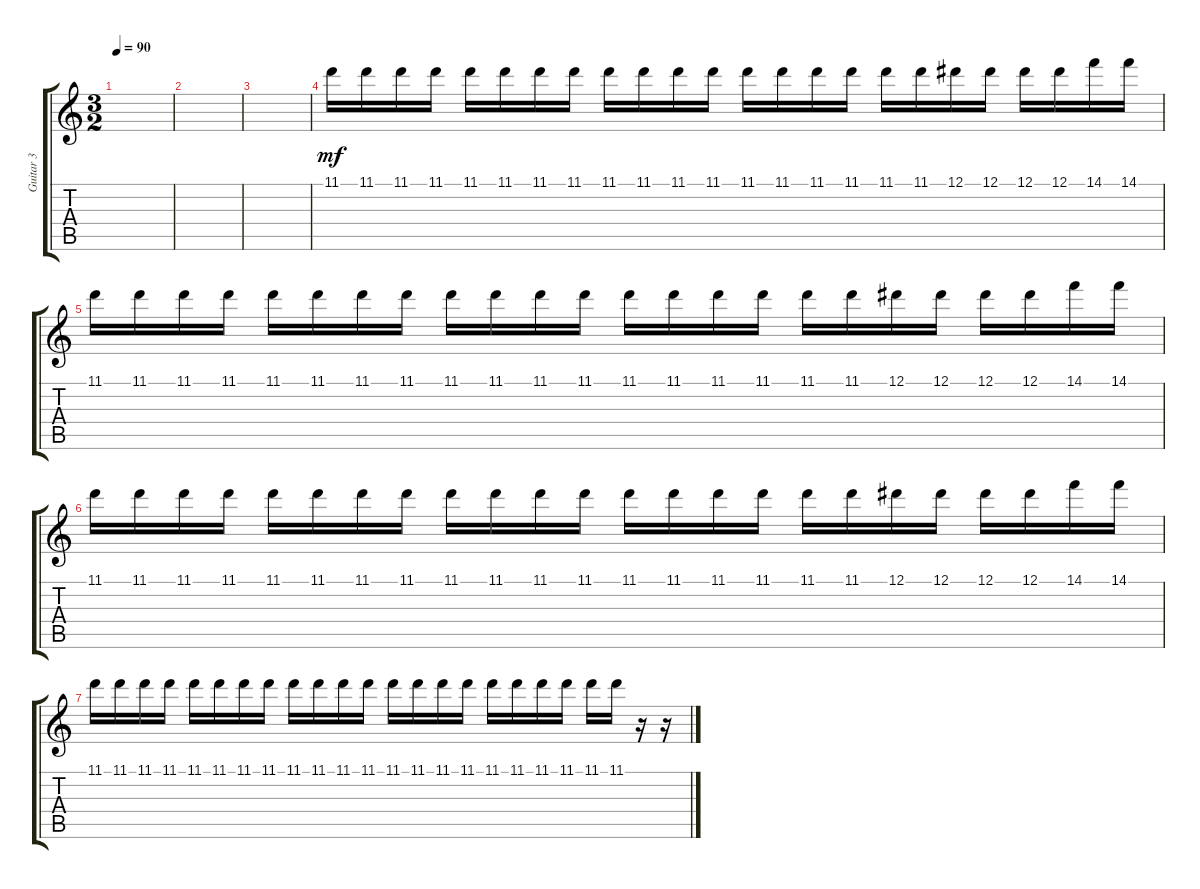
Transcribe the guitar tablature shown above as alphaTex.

\track ("Guitar 3" "Guitar 3") {instrument overdrivenguitar}
\staff {score tabs}
\tuning (Eb4 Bb3 Gb3 Db3 Ab2 Eb2) {hide}
\ts (3 2)
\tempo 90
\clef g2
\ks c
|
|
|
11.1.16{dy mf instrument overdrivenguitar} 11.1.16 11.1.16 11.1.16 11.1.16 11.1.16 11.1.16 11.1.16 11.1.16 11.1.16 11.1.16 11.1.16 11.1.16 11.1.16 11.1.16 11.1.16 11.1.16 11.1.16 12.1.16 12.1.16 12.1.16 12.1.16 14.1.16 14.1.16 |
11.1.16 11.1.16 11.1.16 11.1.16 11.1.16 11.1.16 11.1.16 11.1.16 11.1.16 11.1.16 11.1.16 11.1.16 11.1.16 11.1.16 11.1.16 11.1.16 11.1.16 11.1.16 12.1.16 12.1.16 12.1.16 12.1.16 14.1.16 14.1.16 |
11.1.16 11.1.16 11.1.16 11.1.16 11.1.16 11.1.16 11.1.16 11.1.16 11.1.16 11.1.16 11.1.16 11.1.16 11.1.16 11.1.16 11.1.16 11.1.16 11.1.16 11.1.16 12.1.16 12.1.16 12.1.16 12.1.16 14.1.16 14.1.16 |
11.1.16 11.1.16 11.1.16 11.1.16 11.1.16 11.1.16 11.1.16 11.1.16 11.1.16 11.1.16 11.1.16 11.1.16 11.1.16 11.1.16 11.1.16 11.1.16 11.1.16 11.1.16 11.1.16 11.1.16 11.1.16 11.1.16 r.16 r.16
